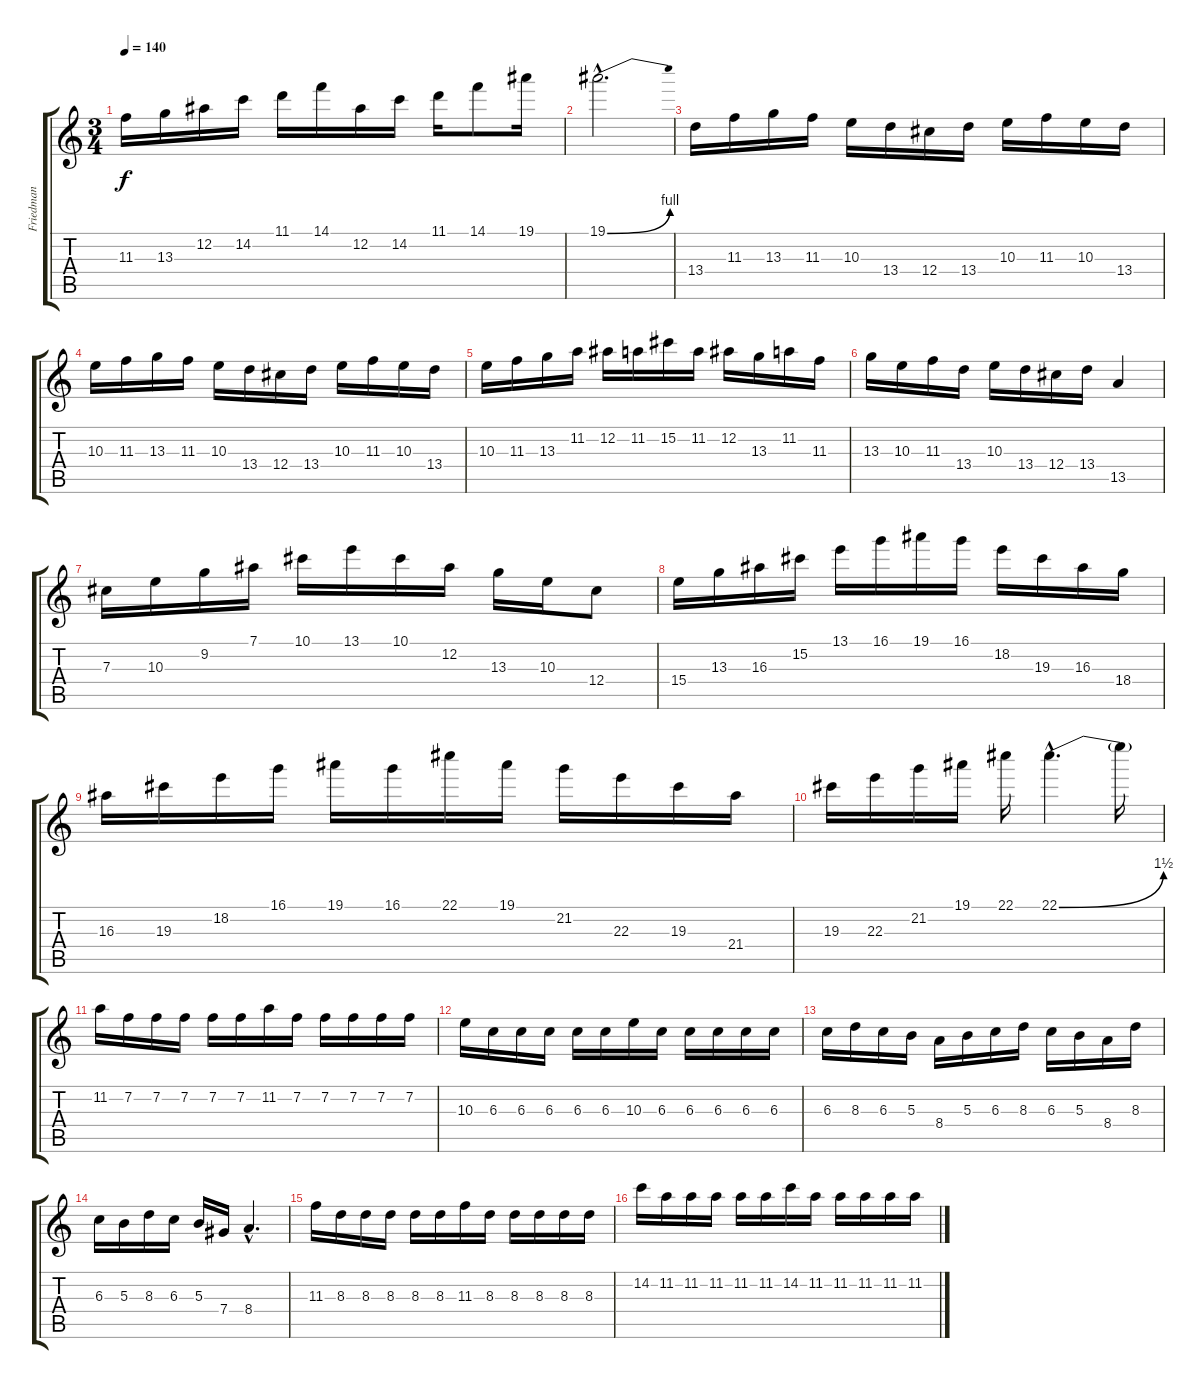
\track ("Friedman" "Friedman") {instrument distortionguitar}
\staff {score tabs}
\tuning (Eb4 Bb3 Gb3 Db3 Ab2 Eb2) {hide}
\ts (3 4)
\tempo 140
\clef g2
\ks c
11.3.16{dy f} 13.3.16 12.2.16 14.2.16 11.1.16 14.1.16 12.2.16 14.2.16 11.1.16 14.1.8 19.1.16 |
19.1{be (bend 0 0 60 4) hac}.2{d} |
13.4.16 11.3.16 13.3.16 11.3.16 10.3.16 13.4.16 12.4.16 13.4.16 10.3.16 11.3.16 10.3.16 13.4.16 |
10.3.16 11.3.16 13.3.16 11.3.16 10.3.16 13.4.16 12.4.16 13.4.16 10.3.16 11.3.16 10.3.16 13.4.16 |
10.3.16 11.3.16 13.3.16 11.2.16 12.2.16 11.2.16 15.2.16 11.2.16 12.2.16 13.3.16 11.2.16 11.3.16 |
13.3.16 10.3.16 11.3.16 13.4.16 10.3.16 13.4.16 12.4.16 13.4.16 13.5.4 |
7.3.16 10.3.16 9.2.16 7.1.16 10.1.16 13.1.16 10.1.16 12.2.16 13.3.16 10.3.16 12.4.8 |
15.4.16 13.3.16 16.3.16 15.2.16 13.1.16 16.1.16 19.1.16 16.1.16 18.2.16 19.3.16 16.3.16 18.4.16 |
16.3.16 19.3.16 18.2.16 16.1.16 19.1.16 16.1.16 22.1.16 19.1.16 21.2.16 22.3.16 19.3.16 21.4.16 |
19.3.16 22.3.16 21.2.16 19.1.16 22.1.16 22.1{be (bend 0 0 60 6) hac}.4{d} 22.1{t}.16 |
11.2.16 7.2.16 7.2.16 7.2.16 7.2.16 7.2.16 11.2.16 7.2.16 7.2.16 7.2.16 7.2.16 7.2.16 |
10.3.16 6.3.16 6.3.16 6.3.16 6.3.16 6.3.16 10.3.16 6.3.16 6.3.16 6.3.16 6.3.16 6.3.16 |
6.3.16 8.3.16 6.3.16 5.3.16 8.4.16 5.3.16 6.3.16 8.3.16 6.3.16 5.3.16 8.4.16 8.3.16 |
6.3.16 5.3.16 8.3.16 6.3.16 5.3.16 7.4.16 8.4{hac}.4{d} |
11.3.16 8.3.16 8.3.16 8.3.16 8.3.16 8.3.16 11.3.16 8.3.16 8.3.16 8.3.16 8.3.16 8.3.16 |
14.2.16 11.2.16 11.2.16 11.2.16 11.2.16 11.2.16 14.2.16 11.2.16 11.2.16 11.2.16 11.2.16 11.2.16
